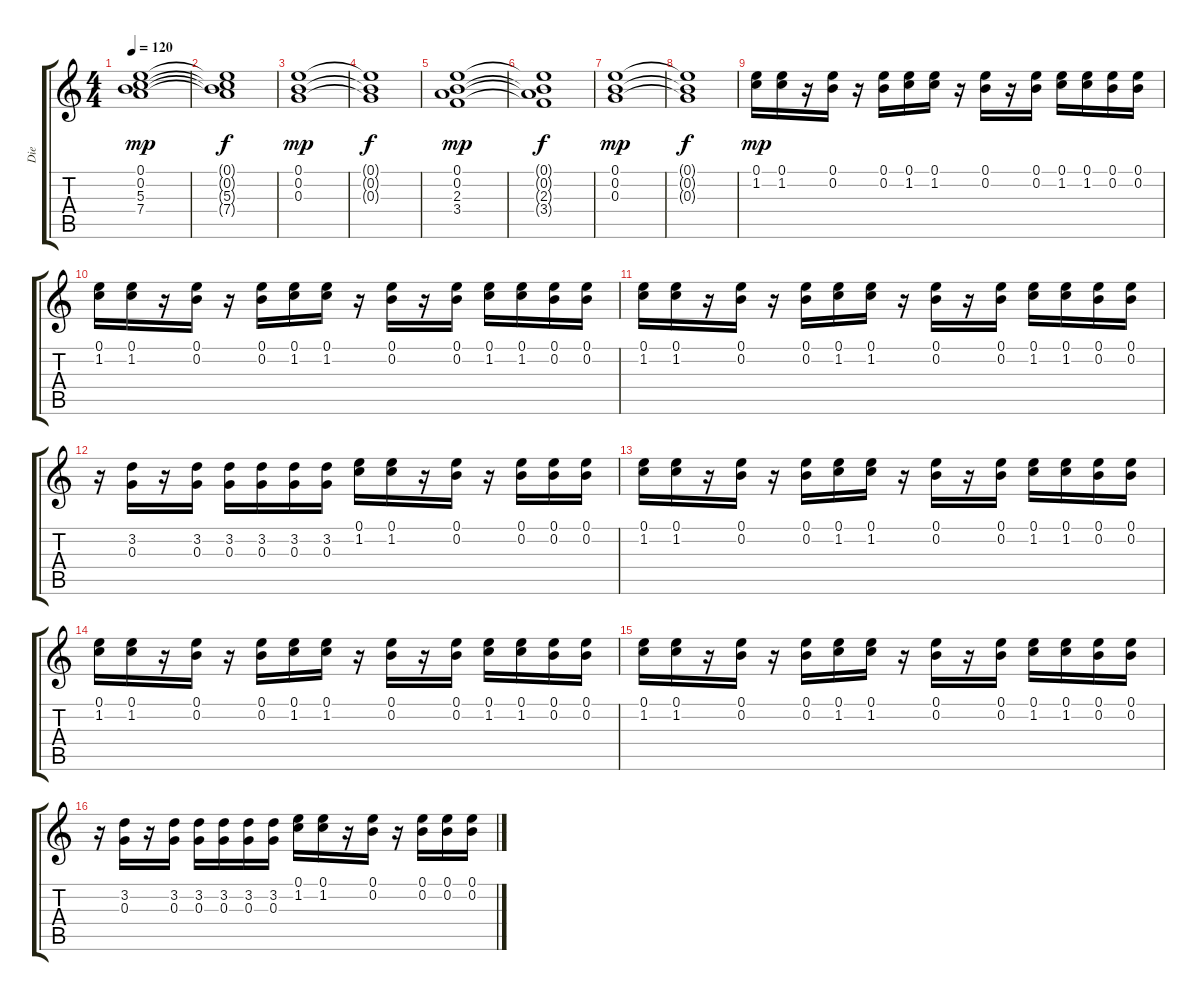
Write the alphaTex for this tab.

\track ("Die" "Die") {instrument electricguitarclean}
\staff {score tabs}
\tuning (E4 B3 G3 D3 A2 E2) {hide}
\ts (4 4)
\tempo 120
\clef g2
\ks c
(0.1 0.2 5.3 7.4).1{dy mp} |
(0.1{t} 0.2{t} 5.3{t} 7.4{t}).1{dy f} |
(0.1 0.2 0.3).1{dy mp} |
(0.1{t} 0.2{t} 0.3{t}).1{dy f} |
(0.1 0.2 2.3 3.4).1{dy mp} |
(0.1{t} 0.2{t} 2.3{t} 3.4{t}).1{dy f} |
(0.1 0.2 0.3).1{dy mp} |
(0.1{t} 0.2{t} 0.3{t}).1{dy f} |
(0.1 1.2).16{dy mp} (0.1 1.2).16 r.16 (0.1 0.2).16 r.16 (0.1 0.2).16 (0.1 1.2).16 (0.1 1.2).16 r.16 (0.1 0.2).16 r.16 (0.1 0.2).16 (0.1 1.2).16 (0.1 1.2).16 (0.1 0.2).16 (0.1 0.2).16 |
(0.1 1.2).16 (0.1 1.2).16 r.16 (0.1 0.2).16 r.16 (0.1 0.2).16 (0.1 1.2).16 (0.1 1.2).16 r.16 (0.1 0.2).16 r.16 (0.1 0.2).16 (0.1 1.2).16 (0.1 1.2).16 (0.1 0.2).16 (0.1 0.2).16 |
(0.1 1.2).16 (0.1 1.2).16 r.16 (0.1 0.2).16 r.16 (0.1 0.2).16 (0.1 1.2).16 (0.1 1.2).16 r.16 (0.1 0.2).16 r.16 (0.1 0.2).16 (0.1 1.2).16 (0.1 1.2).16 (0.1 0.2).16 (0.1 0.2).16 |
r.16 (3.2 0.3).16 r.16 (3.2 0.3).16 (3.2 0.3).16 (3.2 0.3).16 (3.2 0.3).16 (3.2 0.3).16 (0.1 1.2).16 (0.1 1.2).16 r.16 (0.1 0.2).16 r.16 (0.1 0.2).16 (0.1 0.2).16 (0.1 0.2).16 |
(0.1 1.2).16 (0.1 1.2).16 r.16 (0.1 0.2).16 r.16 (0.1 0.2).16 (0.1 1.2).16 (0.1 1.2).16 r.16 (0.1 0.2).16 r.16 (0.1 0.2).16 (0.1 1.2).16 (0.1 1.2).16 (0.1 0.2).16 (0.1 0.2).16 |
(0.1 1.2).16 (0.1 1.2).16 r.16 (0.1 0.2).16 r.16 (0.1 0.2).16 (0.1 1.2).16 (0.1 1.2).16 r.16 (0.1 0.2).16 r.16 (0.1 0.2).16 (0.1 1.2).16 (0.1 1.2).16 (0.1 0.2).16 (0.1 0.2).16 |
(0.1 1.2).16 (0.1 1.2).16 r.16 (0.1 0.2).16 r.16 (0.1 0.2).16 (0.1 1.2).16 (0.1 1.2).16 r.16 (0.1 0.2).16 r.16 (0.1 0.2).16 (0.1 1.2).16 (0.1 1.2).16 (0.1 0.2).16 (0.1 0.2).16 |
r.16 (3.2 0.3).16 r.16 (3.2 0.3).16 (3.2 0.3).16 (3.2 0.3).16 (3.2 0.3).16 (3.2 0.3).16 (0.1 1.2).16 (0.1 1.2).16 r.16 (0.1 0.2).16 r.16 (0.1 0.2).16 (0.1 0.2).16 (0.1 0.2).16
